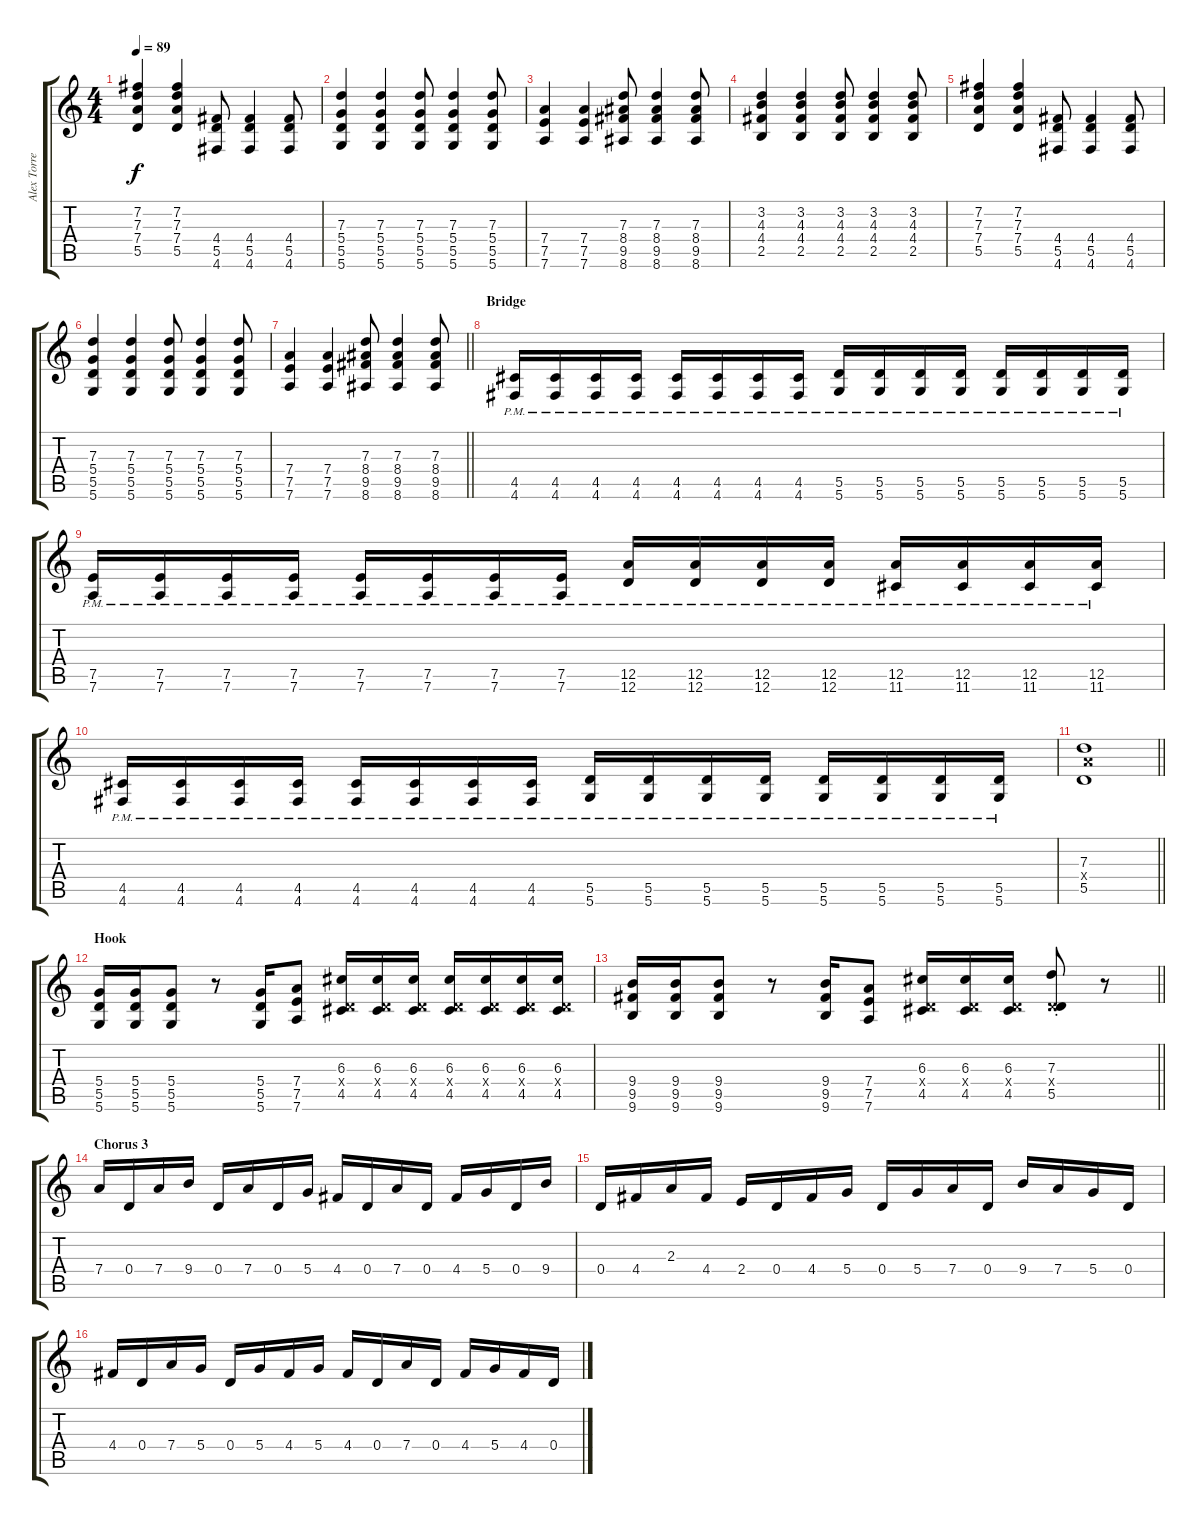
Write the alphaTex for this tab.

\track ("Alex Torres [Guitar]" "Alex Torre") {instrument distortionguitar}
\staff {score tabs}
\tuning (E4 B3 G3 D3 A2 D2) {hide}
\ts (4 4)
\tempo 89
\clef g2
\ks c
(7.2 7.3 7.4 5.5).4{dy f} (7.2 7.3 7.4 5.5).4 (4.4 5.5 4.6).8 (4.4 5.5 4.6).4 (4.4 5.5 4.6).8 |
(7.3 5.4 5.5 5.6).4 (7.3 5.4 5.5 5.6).4 (7.3 5.4 5.5 5.6).8 (7.3 5.4 5.5 5.6).4 (7.3 5.4 5.5 5.6).8 |
(7.4 7.5 7.6).4 (7.4 7.5 7.6).4 (7.3 8.4 9.5 8.6).8 (7.3 8.4 9.5 8.6).4 (7.3 8.4 9.5 8.6).8 |
(3.2 4.3 4.4 2.5).4 (3.2 4.3 4.4 2.5).4 (3.2 4.3 4.4 2.5).8 (3.2 4.3 4.4 2.5).4 (3.2 4.3 4.4 2.5).8 |
(7.2 7.3 7.4 5.5).4 (7.2 7.3 7.4 5.5).4 (4.4 5.5 4.6).8 (4.4 5.5 4.6).4 (4.4 5.5 4.6).8 |
(7.3 5.4 5.5 5.6).4 (7.3 5.4 5.5 5.6).4 (7.3 5.4 5.5 5.6).8 (7.3 5.4 5.5 5.6).4 (7.3 5.4 5.5 5.6).8 |
\barLineRight lightlight
(7.4 7.5 7.6).4 (7.4 7.5 7.6).4 (7.3 8.4 9.5 8.6).8 (7.3 8.4 9.5 8.6).4 (7.3 8.4 9.5 8.6).8 |
\section ("" "Bridge")
(4.5{pm} 4.6{pm}).16{volume 12 balance 15 instrument distortionguitar} (4.5{pm} 4.6{pm}).16 (4.5{pm} 4.6{pm}).16 (4.5{pm} 4.6{pm}).16 (4.5{pm} 4.6{pm}).16 (4.5{pm} 4.6{pm}).16 (4.5{pm} 4.6{pm}).16 (4.5{pm} 4.6{pm}).16 (5.5{pm} 5.6{pm}).16 (5.5{pm} 5.6{pm}).16 (5.5{pm} 5.6{pm}).16 (5.5{pm} 5.6{pm}).16 (5.5{pm} 5.6{pm}).16 (5.5{pm} 5.6{pm}).16 (5.5{pm} 5.6{pm}).16 (5.5{pm} 5.6{pm}).16 |
(7.5{pm} 7.6{pm}).16 (7.5{pm} 7.6{pm}).16 (7.5{pm} 7.6{pm}).16 (7.5{pm} 7.6{pm}).16 (7.5{pm} 7.6{pm}).16 (7.5{pm} 7.6{pm}).16 (7.5{pm} 7.6{pm}).16 (7.5{pm} 7.6{pm}).16 (12.5{pm} 12.6{pm}).16 (12.5{pm} 12.6{pm}).16 (12.5{pm} 12.6{pm}).16 (12.5{pm} 12.6{pm}).16 (12.5{pm} 11.6{pm}).16 (12.5{pm} 11.6{pm}).16 (12.5{pm} 11.6{pm}).16 (12.5{pm} 11.6{pm}).16 |
(4.5{pm} 4.6{pm}).16 (4.5{pm} 4.6{pm}).16 (4.5{pm} 4.6{pm}).16 (4.5{pm} 4.6{pm}).16 (4.5{pm} 4.6{pm}).16 (4.5{pm} 4.6{pm}).16 (4.5{pm} 4.6{pm}).16 (4.5{pm} 4.6{pm}).16 (5.5{pm} 5.6{pm}).16 (5.5{pm} 5.6{pm}).16 (5.5{pm} 5.6{pm}).16 (5.5{pm} 5.6{pm}).16 (5.5{pm} 5.6{pm}).16 (5.5{pm} 5.6{pm}).16 (5.5{pm} 5.6{pm}).16 (5.5{pm} 5.6{pm}).16 |
\barLineRight lightlight
(7.3 7.4{x} 5.5).1 |
\section ("" "Hook")
(5.4 5.5 5.6).16 (5.4 5.5 5.6).16 (5.4 5.5 5.6).8 r.8 (5.4 5.5 5.6).16 (7.4 7.5 7.6).8 (6.3 0.4{x} 4.5).16 (6.3 0.4{x} 4.5).16 (6.3 0.4{x} 4.5).16 (6.3 0.4{x} 4.5).16 (6.3 0.4{x} 4.5).16 (6.3 0.4{x} 4.5).16 (6.3 0.4{x} 4.5).16 |
\barLineRight lightlight
(9.4 9.5 9.6).16 (9.4 9.5 9.6).16 (9.4 9.5 9.6).8 r.8 (9.4 9.5 9.6).16 (7.4 7.5 7.6).8 (6.3 0.4{x} 4.5).16 (6.3 0.4{x} 4.5).16 (6.3 0.4{x} 4.5).16 (7.3{st} 0.4{x} 5.5{st}).8 r.8 |
\section ("" "Chorus 3")
7.4.16 0.4.16 7.4.16 9.4.16 0.4.16 7.4.16 0.4.16 5.4.16 4.4.16 0.4.16 7.4.16 0.4.16 4.4.16 5.4.16 0.4.16 9.4.16 |
0.4.16 4.4.16 2.3.16 4.4.16 2.4.16 0.4.16 4.4.16 5.4.16 0.4.16 5.4.16 7.4.16 0.4.16 9.4.16 7.4.16 5.4.16 0.4.16 |
4.4.16 0.4.16 7.4.16 5.4.16 0.4.16 5.4.16 4.4.16 5.4.16 4.4.16 0.4.16 7.4.16 0.4.16 4.4.16 5.4.16 4.4.16 0.4.16
